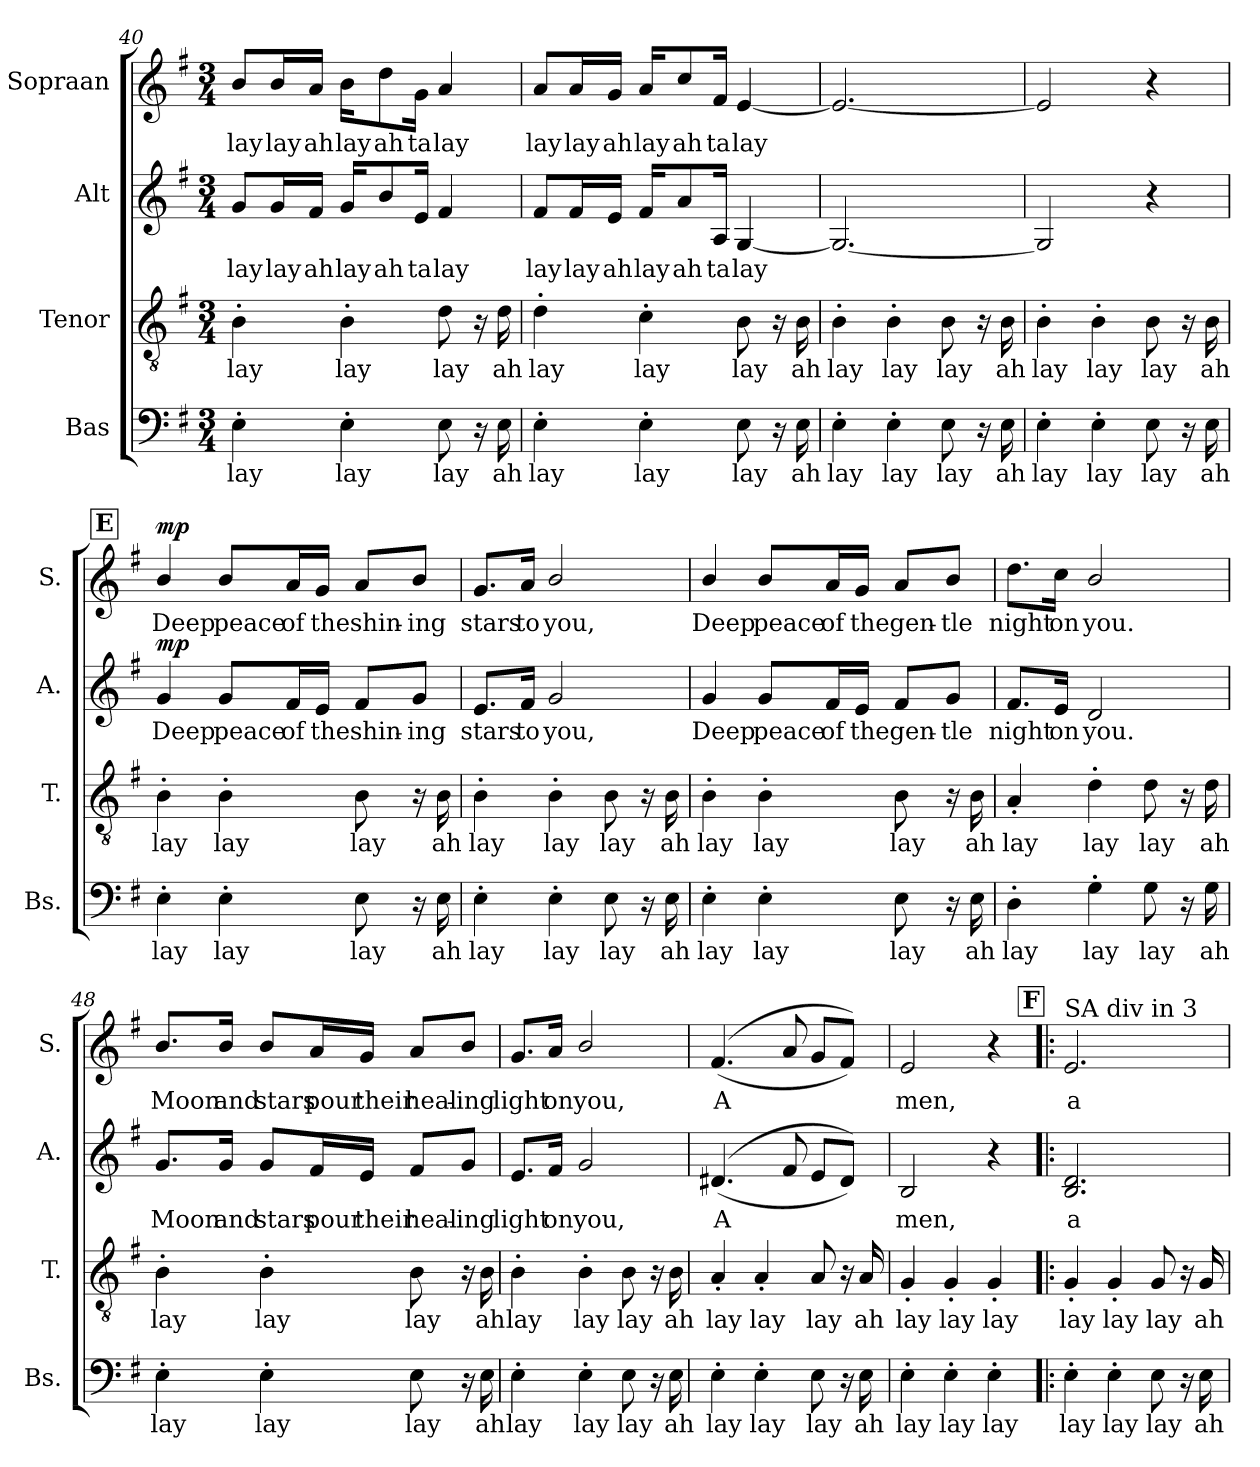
**kern	**text	**kern	**text	**kern	**text	**dynam	**kern	**text	**dynam
*part4	*part4	*part3	*part3	*part2	*part2	*part2	*part1	*part1	*part1
*staff4	*staff4	*staff3	*staff3	*staff2	*staff2	*staff2	*staff1	*staff1	*staff1
*I"Bas	*	*I"Tenor	*	*I"Alt	*	*	*I"Sopraan	*	*
*I'Bs.	*	*I'T.	*	*I'A.	*	*	*I'S.	*	*
*clefF4	*	*clefGv2	*	*clefG2	*	*	*clefG2	*	*
*k[f#]	*	*k[f#]	*	*k[f#]	*	*	*k[f#]	*	*
*M3/4	*	*M3/4	*	*M3/4	*	*	*M3/4	*	*
=40	=40	=40	=40	=40	=40	=40	=40	=40	=40
!	!LO:LY:b	!	!LO:LY:b	!	!LO:LY:b	!	!	!LO:LY:b	!
4E'\	lay	4B'\	lay	8g/L	lay	.	8b/L	lay	.
!	!	!	!	!	!LO:LY:b	!	!	!LO:LY:b	!
.	.	.	.	16g/L	lay	.	16b/L	lay	.
!	!	!	!	!	!LO:LY:b	!	!	!LO:LY:b	!
.	.	.	.	16f#/JJ	ah	.	16a/JJ	ah	.
!	!LO:LY:b	!	!LO:LY:b	!	!LO:LY:b	!	!	!LO:LY:b	!
4E'\	lay	4B'\	lay	16g/KL	lay	.	16b\KL	lay	.
!	!	!	!	!	!LO:LY:b	!	!	!LO:LY:b	!
.	.	.	.	8b/	ah	.	8dd\	ah	.
!	!	!	!	!	!LO:LY:b	!	!	!LO:LY:b	!
.	.	.	.	16e/Jk	ta	.	16g\Jk	ta	.
!	!LO:LY:b	!	!LO:LY:b	!	!LO:LY:b	!	!	!LO:LY:b	!
8E\	lay	8d\	lay	4f#/	lay	.	4a/	lay	.
16r	.	16r	.	.	.	.	.	.	.
!	!LO:LY:b	!	!LO:LY:b	!	!	!	!	!	!
16E\	ah	16d\	ah	.	.	.	.	.	.
=41	=41	=41	=41	=41	=41	=41	=41	=41	=41
!	!LO:LY:b	!	!LO:LY:b	!	!LO:LY:b	!	!	!LO:LY:b	!
4E'\	lay	4d'\	lay	8f#/L	lay	.	8a/L	lay	.
!	!	!	!	!	!LO:LY:b	!	!	!LO:LY:b	!
.	.	.	.	16f#/L	lay	.	16a/L	lay	.
!	!	!	!	!	!LO:LY:b	!	!	!LO:LY:b	!
.	.	.	.	16e/JJ	ah	.	16g/JJ	ah	.
!	!LO:LY:b	!	!LO:LY:b	!	!LO:LY:b	!	!	!LO:LY:b	!
4E'\	lay	4c'\	lay	16f#/KL	lay	.	16a/KL	lay	.
!	!	!	!	!	!LO:LY:b	!	!	!LO:LY:b	!
.	.	.	.	8a/	ah	.	8cc/	ah	.
!	!	!	!	!	!LO:LY:b	!	!	!LO:LY:b	!
.	.	.	.	16A/Jk	ta	.	16f#/Jk	ta	.
!	!LO:LY:b	!	!LO:LY:b	!	!LO:LY:b	!	!	!LO:LY:b	!
8E\	lay	8B\	lay	[4G/	lay	.	[4e/	lay	.
16r	.	16r	.	.	.	.	.	.	.
!	!LO:LY:b	!	!LO:LY:b	!	!	!	!	!	!
16E\	ah	16B\	ah	.	.	.	.	.	.
!!LO:LB:g=z
=42	=42	=42	=42	=42	=42	=42	=42	=42	=42
!	!LO:LY:b	!	!LO:LY:b	!	!	!	!	!	!
4E'\	lay	4B'\	lay	2.G/_	.	.	2.e/_	.	.
!	!LO:LY:b	!	!LO:LY:b	!	!	!	!	!	!
4E'\	lay	4B'\	lay	.	.	.	.	.	.
!	!LO:LY:b	!	!LO:LY:b	!	!	!	!	!	!
8E\	lay	8B\	lay	.	.	.	.	.	.
16r	.	16r	.	.	.	.	.	.	.
!	!LO:LY:b	!	!LO:LY:b	!	!	!	!	!	!
16E\	ah	16B\	ah	.	.	.	.	.	.
=43	=43	=43	=43	=43	=43	=43	=43	=43	=43
!	!LO:LY:b	!	!LO:LY:b	!	!	!	!	!	!
4E'\	lay	4B'\	lay	2G/]	.	.	2e/]	.	.
!	!LO:LY:b	!	!LO:LY:b	!	!	!	!	!	!
4E'\	lay	4B'\	lay	.	.	.	.	.	.
!	!LO:LY:b	!	!LO:LY:b	!	!	!	!	!	!
8E\	lay	8B\	lay	4r	.	.	4r	.	.
16r	.	16r	.	.	.	.	.	.	.
!	!LO:LY:b	!	!LO:LY:b	!	!	!	!	!	!
16E\	ah	16B\	ah	.	.	.	.	.	.
!!LO:REH:place=s1:a:B:fs=14:t=E
=44	=44	=44	=44	=44	=44	=44	=44	=44	=44
!	!LO:LY:b	!	!LO:LY:b	!	!LO:LY:b	!LO:DY:a	!	!LO:LY:b	!LO:DY:a
4E'\	lay	4B'\	lay	4g/	Deep	mp	4b/	Deep	mp
!	!LO:LY:b	!	!LO:LY:b	!	!LO:LY:b	!	!	!LO:LY:b	!
4E'\	lay	4B'\	lay	8g/L	peace	.	8b/L	peace	.
!	!	!	!	!	!LO:LY:b	!	!	!LO:LY:b	!
.	.	.	.	16f#/L	of	.	16a/L	of	.
!	!	!	!	!	!LO:LY:b	!	!	!LO:LY:b	!
.	.	.	.	16e/JJ	the	.	16g/JJ	the	.
!	!LO:LY:b	!	!LO:LY:b	!	!LO:LY:b	!	!	!LO:LY:b	!
8E\	lay	8B\	lay	8f#/L	shin-	.	8a/L	shin-	.
!	!	!	!	!	!LO:LY:b	!	!	!LO:LY:b	!
16r	.	16r	.	8g/J	-ing	.	8b/J	-ing	.
!	!LO:LY:b	!	!LO:LY:b	!	!	!	!	!	!
16E\	ah	16B\	ah	.	.	.	.	.	.
=45	=45	=45	=45	=45	=45	=45	=45	=45	=45
!	!LO:LY:b	!	!LO:LY:b	!	!LO:LY:b	!	!	!LO:LY:b	!
4E'\	lay	4B'\	lay	8.e/L	stars	.	8.g/L	stars	.
!	!	!	!	!	!LO:LY:b	!	!	!LO:LY:b	!
.	.	.	.	16f#/Jk	to	.	16a/Jk	to	.
!	!LO:LY:b	!	!LO:LY:b	!	!LO:LY:b	!	!	!LO:LY:b	!
4E'\	lay	4B'\	lay	2g/	you,	.	2b/	you,	.
!	!LO:LY:b	!	!LO:LY:b	!	!	!	!	!	!
8E\	lay	8B\	lay	.	.	.	.	.	.
16r	.	16r	.	.	.	.	.	.	.
!	!LO:LY:b	!	!LO:LY:b	!	!	!	!	!	!
16E\	ah	16B\	ah	.	.	.	.	.	.
!!LO:PB:g=z
=46	=46	=46	=46	=46	=46	=46	=46	=46	=46
!	!LO:LY:b	!	!LO:LY:b	!	!LO:LY:b	!	!	!LO:LY:b	!
4E'\	lay	4B'\	lay	4g/	Deep	.	4b/	Deep	.
!	!LO:LY:b	!	!LO:LY:b	!	!LO:LY:b	!	!	!LO:LY:b	!
4E'\	lay	4B'\	lay	8g/L	peace	.	8b/L	peace	.
!	!	!	!	!	!LO:LY:b	!	!	!LO:LY:b	!
.	.	.	.	16f#/L	of	.	16a/L	of	.
!	!	!	!	!	!LO:LY:b	!	!	!LO:LY:b	!
.	.	.	.	16e/JJ	the	.	16g/JJ	the	.
!	!LO:LY:b	!	!LO:LY:b	!	!LO:LY:b	!	!	!LO:LY:b	!
8E\	lay	8B\	lay	8f#/L	gen-	.	8a/L	gen-	.
!	!	!	!	!	!LO:LY:b	!	!	!LO:LY:b	!
16r	.	16r	.	8g/J	-tle	.	8b/J	-tle	.
!	!LO:LY:b	!	!LO:LY:b	!	!	!	!	!	!
16E\	ah	16B\	ah	.	.	.	.	.	.
=47	=47	=47	=47	=47	=47	=47	=47	=47	=47
!	!LO:LY:b	!	!LO:LY:b	!	!LO:LY:b	!	!	!LO:LY:b	!
4D'\	lay	4A'/	lay	8.f#/L	night	.	8.dd\L	night	.
!	!	!	!	!	!LO:LY:b	!	!	!LO:LY:b	!
.	.	.	.	16e/Jk	on	.	16cc\Jk	on	.
!	!LO:LY:b	!	!LO:LY:b	!	!LO:LY:b	!	!	!LO:LY:b	!
4G'\	lay	4d'\	lay	2d/	you.	.	2b/	you.	.
!	!LO:LY:b	!	!LO:LY:b	!	!	!	!	!	!
8G\	lay	8d\	lay	.	.	.	.	.	.
16r	.	16r	.	.	.	.	.	.	.
!	!LO:LY:b	!	!LO:LY:b	!	!	!	!	!	!
16G\	ah	16d\	ah	.	.	.	.	.	.
=48	=48	=48	=48	=48	=48	=48	=48	=48	=48
!	!LO:LY:b	!	!LO:LY:b	!	!LO:LY:b	!	!	!LO:LY:b	!
4E'\	lay	4B'\	lay	8.g/L	Moon	.	8.b/L	Moon	.
!	!	!	!	!	!LO:LY:b	!	!	!LO:LY:b	!
.	.	.	.	16g/Jk	and	.	16b/Jk	and	.
!	!LO:LY:b	!	!LO:LY:b	!	!LO:LY:b	!	!	!LO:LY:b	!
4E'\	lay	4B'\	lay	8g/L	stars	.	8b/L	stars	.
!	!	!	!	!	!LO:LY:b	!	!	!LO:LY:b	!
.	.	.	.	16f#/L	pour	.	16a/L	pour	.
!	!	!	!	!	!LO:LY:b	!	!	!LO:LY:b	!
.	.	.	.	16e/JJ	their	.	16g/JJ	their	.
!	!LO:LY:b	!	!LO:LY:b	!	!LO:LY:b	!	!	!LO:LY:b	!
8E\	lay	8B\	lay	8f#/L	heal-	.	8a/L	heal-	.
!	!	!	!	!	!LO:LY:b	!	!	!LO:LY:b	!
16r	.	16r	.	8g/J	-ing	.	8b/J	-ing	.
!	!LO:LY:b	!	!LO:LY:b	!	!	!	!	!	!
16E\	ah	16B\	ah	.	.	.	.	.	.
!!LO:LB:g=z
=49	=49	=49	=49	=49	=49	=49	=49	=49	=49
!	!LO:LY:b	!	!LO:LY:b	!	!LO:LY:b	!	!	!LO:LY:b	!
4E'\	lay	4B'\	lay	8.e/L	light	.	8.g/L	light	.
!	!	!	!	!	!LO:LY:b	!	!	!LO:LY:b	!
.	.	.	.	16f#/Jk	on	.	16a/Jk	on	.
!	!LO:LY:b	!	!LO:LY:b	!	!LO:LY:b	!	!	!LO:LY:b	!
4E'\	lay	4B'\	lay	2g/	you,	.	2b/	you,	.
!	!LO:LY:b	!	!LO:LY:b	!	!	!	!	!	!
8E\	lay	8B\	lay	.	.	.	.	.	.
16r	.	16r	.	.	.	.	.	.	.
!	!LO:LY:b	!	!LO:LY:b	!	!	!	!	!	!
16E\	ah	16B\	ah	.	.	.	.	.	.
=50	=50	=50	=50	=50	=50	=50	=50	=50	=50
!	!LO:LY:b	!	!LO:LY:b	!	!LO:LY:b	!	!	!LO:LY:b	!
4E'\	lay	4A'/	lay	((>4.d#X/	A	.	((4.f#/	A	.
!	!LO:LY:b	!	!LO:LY:b	!	!	!	!	!	!
4E'\	lay	4A'/	lay	.	.	.	.	.	.
.	.	.	.	8f#/	.	.	8a/	.	.
!	!LO:LY:b	!	!LO:LY:b	!	!	!	!	!	!
8E\	lay	8A/	lay	8e/L	.	.	8g/L	.	.
16r	.	16r	.	8d#/J))	.	.	8f#/J))	.	.
!	!LO:LY:b	!	!LO:LY:b	!	!	!	!	!	!
16E\	ah	16A/	ah	.	.	.	.	.	.
=51	=51	=51	=51	=51	=51	=51	=51	=51	=51
!	!LO:LY:b	!	!LO:LY:b	!	!LO:LY:b	!	!	!LO:LY:b	!
4E'\	lay	4G'/	lay	2B/	men,	.	2e/	men,	.
!	!LO:LY:b	!	!LO:LY:b	!	!	!	!	!	!
4E'\	lay	4G'/	lay	.	.	.	.	.	.
!	!LO:LY:b	!	!LO:LY:b	!	!	!	!	!	!
4E'\	lay	4G'/	lay	4r	.	.	4r	.	.
!!LO:REH:place=s1:a:B:fs=14:t=F
=52!|:	=52!|:	=52!|:	=52!|:	=52!|:	=52!|:	=52!|:	=52!|:	=52!|:	=52!|:
!	!	!	!	!	!	!	!LO:TX:a:t=SA div in 3	!	!
!	!LO:LY:b	!	!LO:LY:b	!	!LO:LY:b	!	!	!LO:LY:b	!
4E'\	lay	4G'/	lay	2.B/ 2.d/	a-	.	2.e/	a-	.
!	!LO:LY:b	!	!LO:LY:b	!	!	!	!	!	!
4E'\	lay	4G'/	lay	.	.	.	.	.	.
!	!LO:LY:b	!	!LO:LY:b	!	!	!	!	!	!
8E\	lay	8G/	lay	.	.	.	.	.	.
16r	.	16r	.	.	.	.	.	.	.
!	!LO:LY:b	!	!LO:LY:b	!	!	!	!	!	!
16E\	ah	16G/	ah	.	.	.	.	.	.
=	=	=	=	=	=	=	=	=	=
*-	*-	*-	*-	*-	*-	*-	*-	*-	*-
